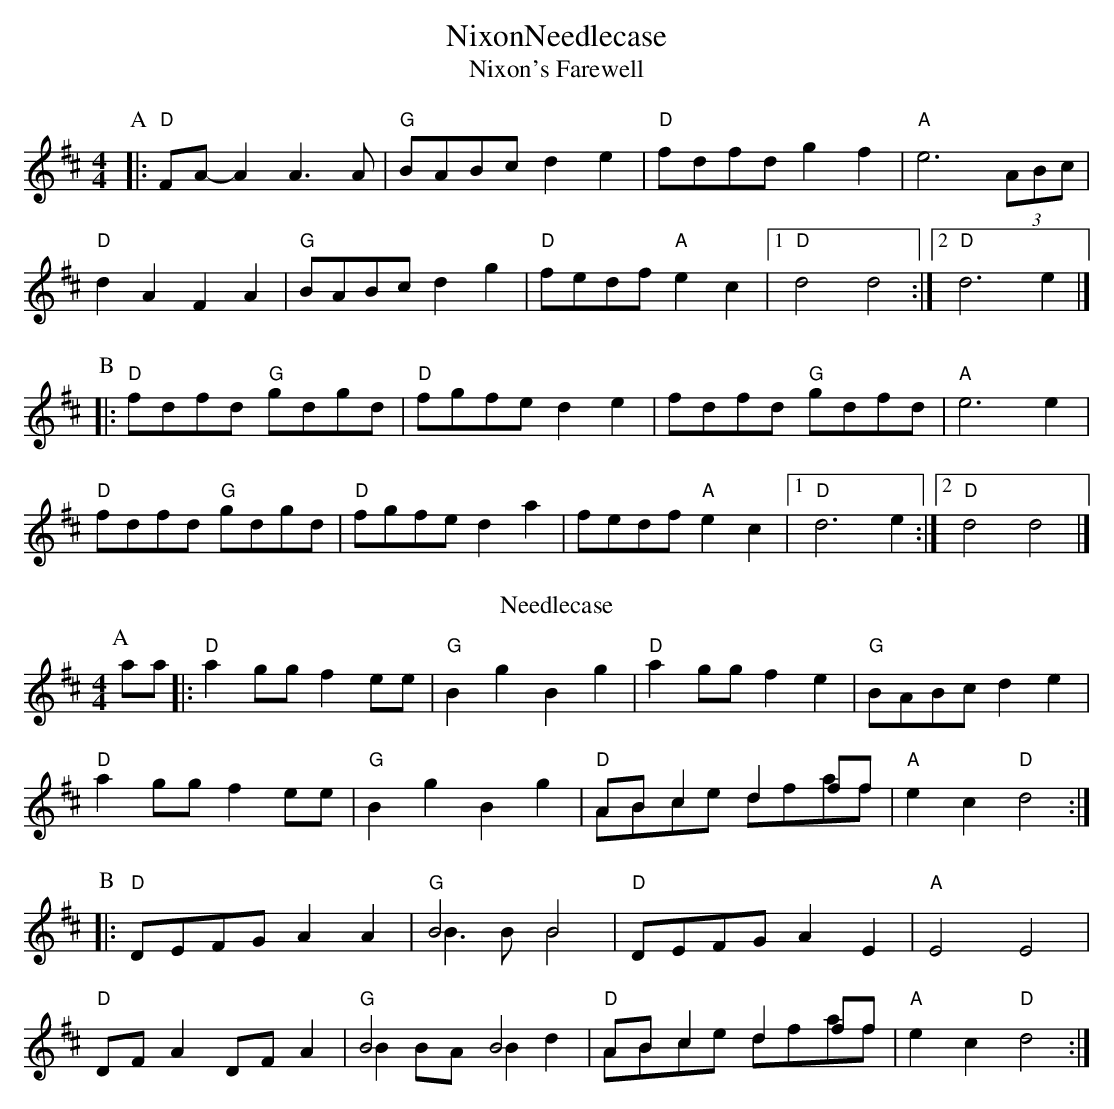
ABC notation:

X:1
T:NixonNeedlecase
T:
T:Nixon's Farewell
M:4/4
K:Dmaj
P:A
|: "D"FA-A2 A3A | "G"BABc d2e2 | "D"fdfd g2f2 | "A"e6 (3ABc |
   "D"d2A2 F2A2 | "G"BABc d2g2 | "D"fedf "A"e2c2 |1 "D"d4 d4 :|2 "D"d6 e2  |]
P:B
|: "D"fdfd "G"gdgd | "D"fgfe d2e2 | fdfd "G"gdfd | "A"e6 e2 |
   "D"fdfd "G"gdgd | "D"fgfe d2a2 | fedf "A"e2c2 |1  "D"d6 e2 :|2 "D"d4 d4 |]
T:Needlecase
M:4/4
L:1/8
K:Dmaj
V:1
P:A
aa\
|:"D" a2 gg f2  ee |"G" B2g2 B2g2 | "D" a2 gg f2 e2 | "G" BABc d2 e2 |
"D"  a2 gg f2  ee |"G" B2g2 B2g2 |"D" AB c2 d2 ff &\
ABce dfaf|"A" e2 c2 "D" d4:|
P:B
|:"D" DEFG A2 A2|"G" B4 B4 & B3 B B4 |"D" DEFG A2 E2 |"A" E4 E4 |
"D" DF A2 DF A2 |"G" B4 B4 & B2 BA B2 d2|"D" AB c2 d2 ff & ABce dfaf |"A" e2 c2 "D" d4:|
